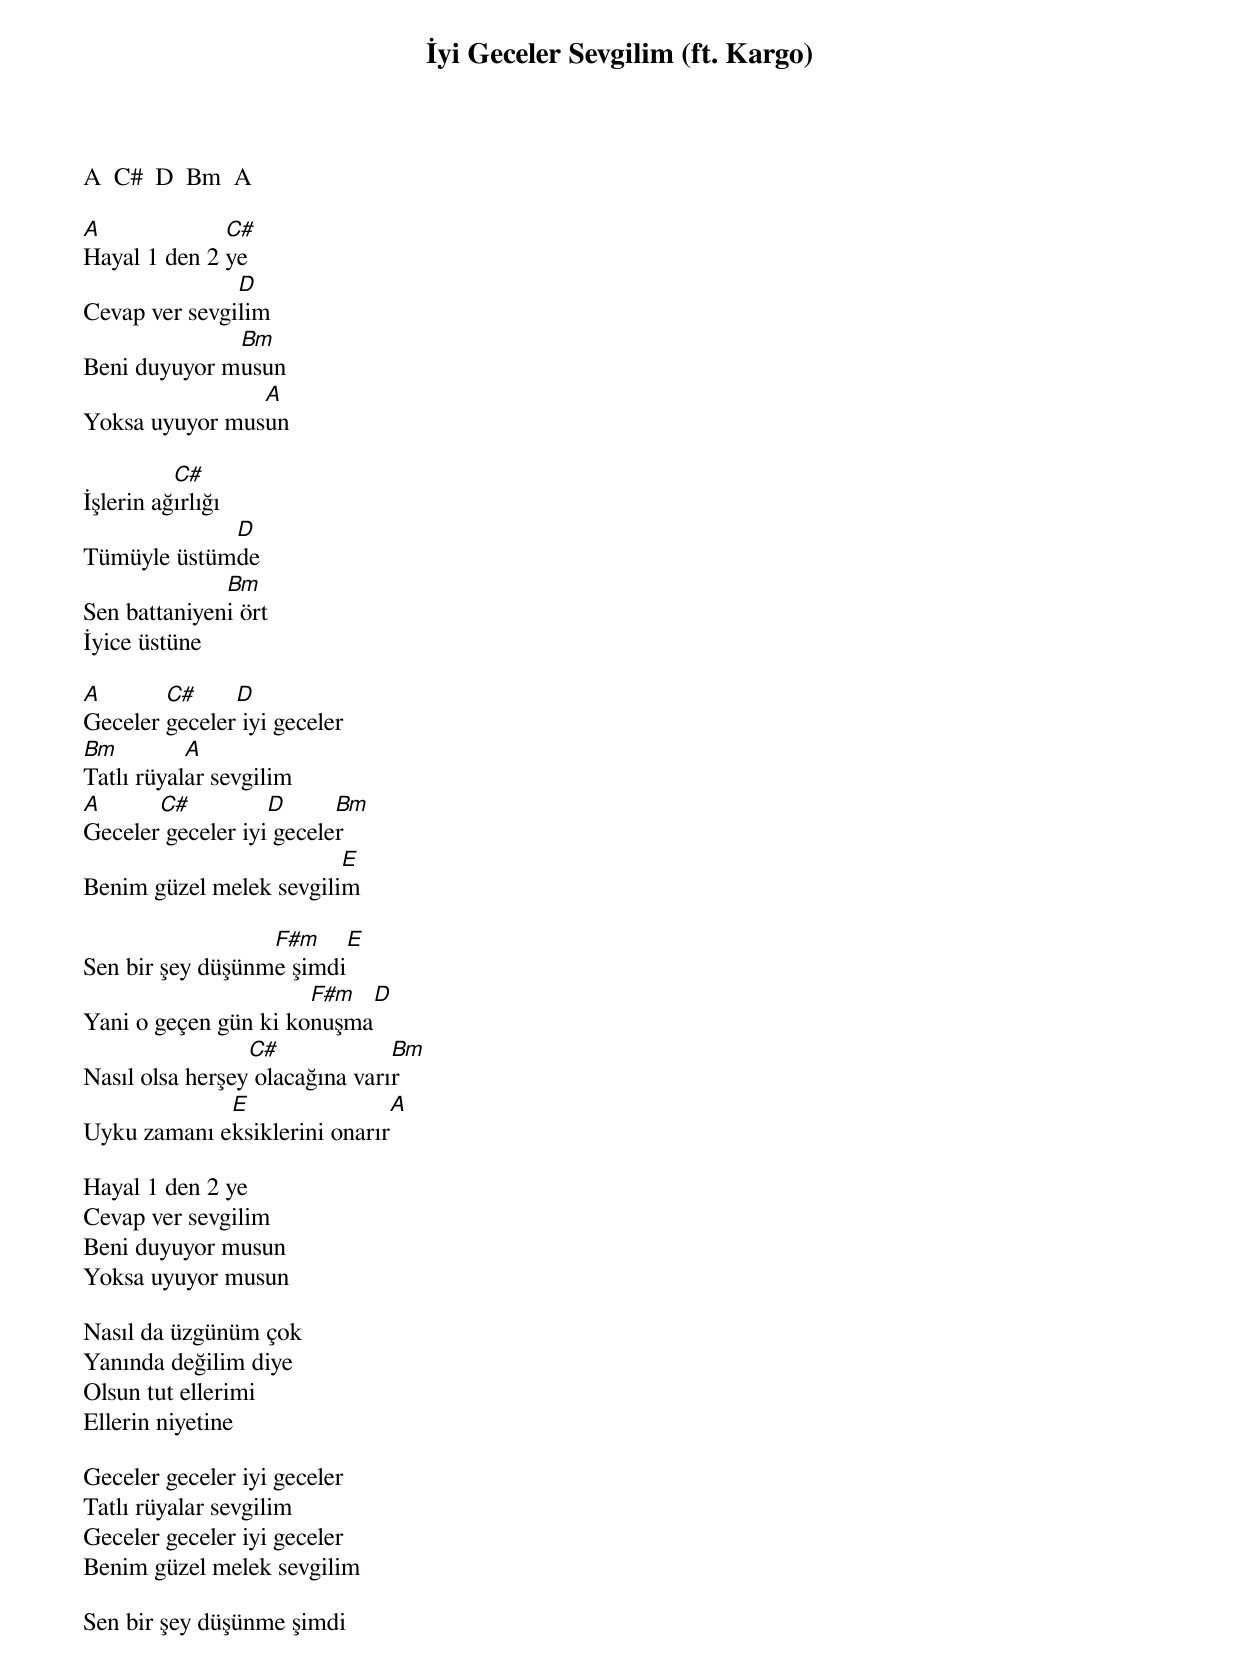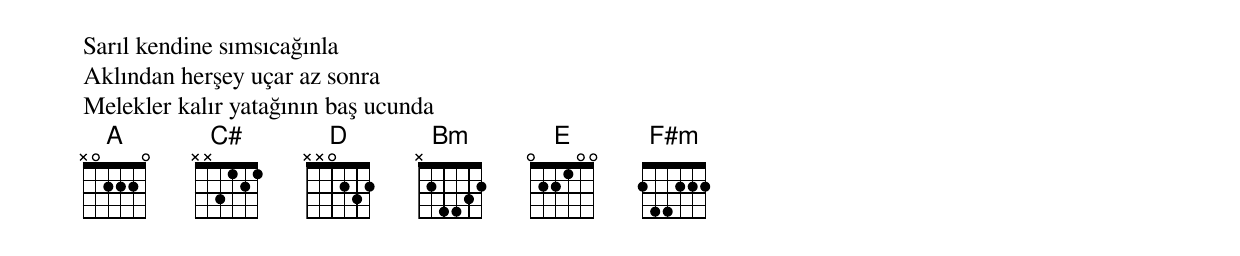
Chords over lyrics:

{title: İyi Geceler Sevgilim (ft. Kargo)}
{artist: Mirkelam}

A  C#  D  Bm  A

A             C#
Hayal 1 den 2 ye
               D
Cevap ver sevgilim
              Bm
Beni duyuyor musun
                A
Yoksa uyuyor musun

          C#
İşlerin ağırlığı
             D
Tümüyle üstümde
              Bm
Sen battaniyeni ört
İyice üstüne

A       C#     D
Geceler geceler iyi geceler
Bm         A
Tatlı rüyalar sevgilim
A      C#          D      Bm
Geceler geceler iyi geceler
                         E
Benim güzel melek sevgilim

                  F#m       E
Sen bir şey düşünme şimdi
                      F#m     D
Yani o geçen gün ki konuşma
                 C#             Bm
Nasıl olsa herşey olacağına varır
             E                     A
Uyku zamanı eksiklerini onarır

Hayal 1 den 2 ye
Cevap ver sevgilim
Beni duyuyor musun
Yoksa uyuyor musun

Nasıl da üzgünüm çok
Yanında değilim diye
Olsun tut ellerimi
Ellerin niyetine

Geceler geceler iyi geceler
Tatlı rüyalar sevgilim
Geceler geceler iyi geceler
Benim güzel melek sevgilim

Sen bir şey düşünme şimdi
Sarıl kendine sımsıcağınla
Aklından herşey uçar az sonra
Melekler kalır yatağının baş ucunda
